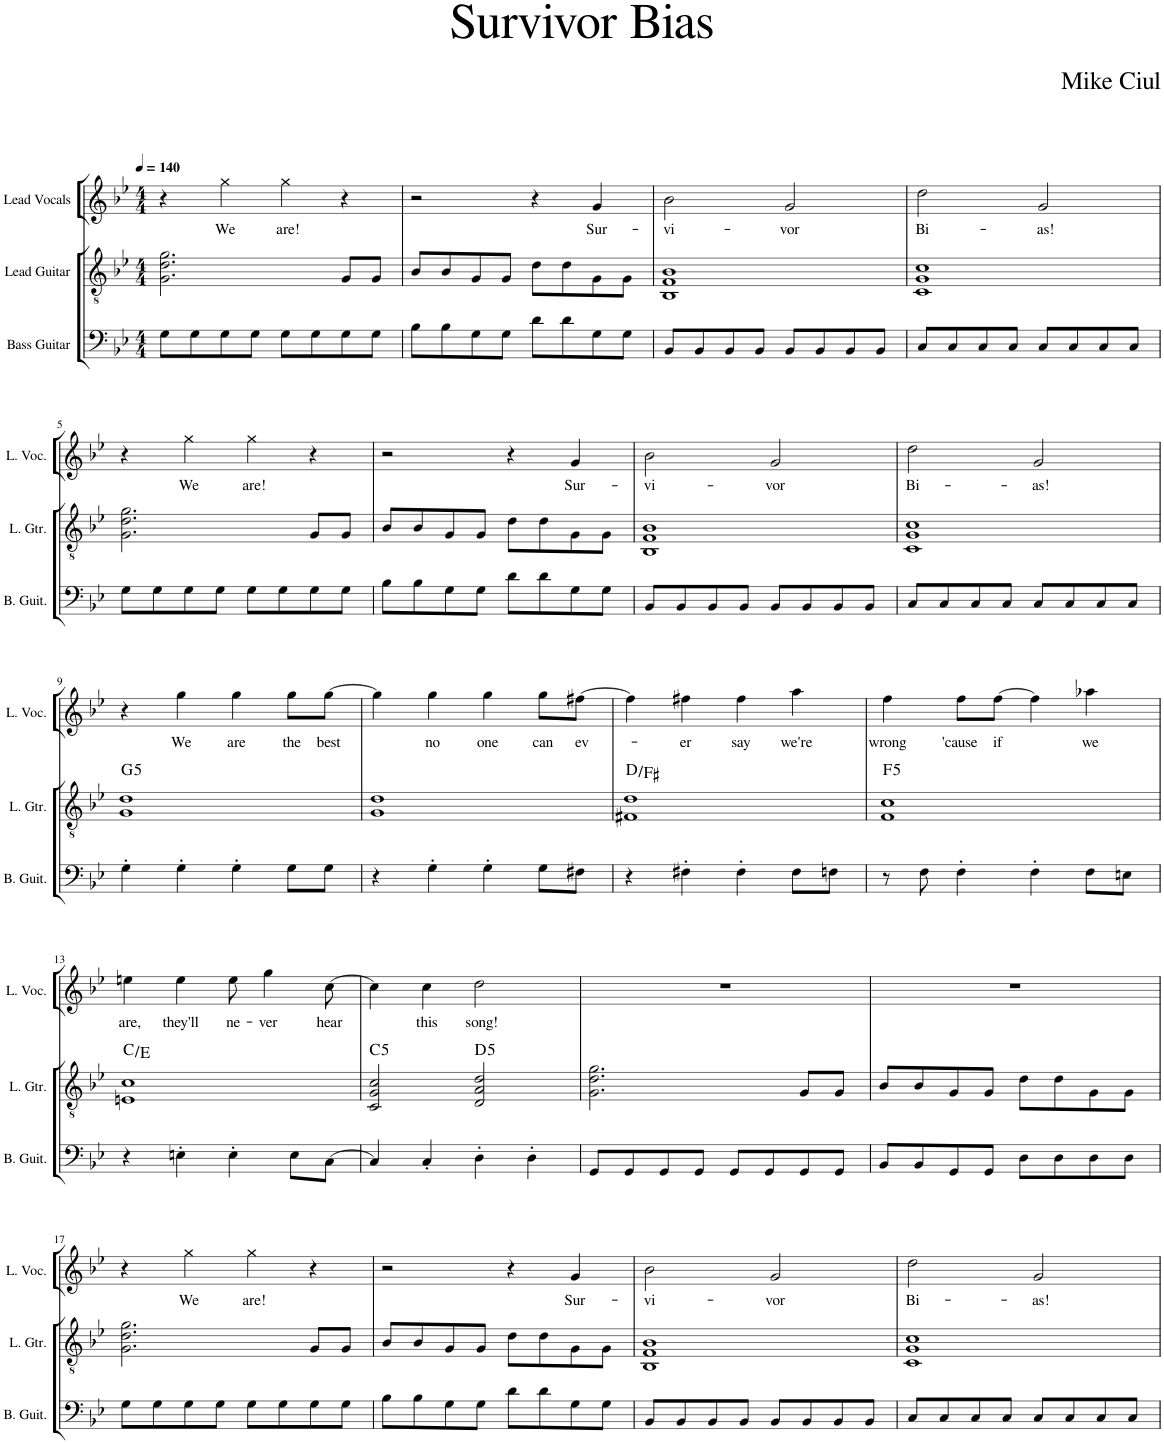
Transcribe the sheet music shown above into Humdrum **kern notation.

**kern	**kern	**harte	**kern	**text
*part3	*part2	*part2	*part1	*part1
*staff3	*staff2	*	*staff1	*staff1
*I"Bass Guitar	*I"Lead Guitar	*	*I"Lead Vocals	*
*I'B. Guit.	*I'L. Gtr.	*	*I'L. Voc.	*
*clefF4	*clefGv2	*	*clefG2	*
*Trd7c12	*	*	*	*
*k[b-e-]	*k[b-e-]	*	*k[b-e-]	*
*M4/4	*M4/4	*	*M4/4	*
*MM140	*MM140	*	*MM140	*
=1	=1	=1	=1	=1
8G\L	2.G\ 2.d\ 2.g\	.	4r	.
8G\	.	.	.	.
!	!	!	!	!LO:LY:b
8G\	.	.	4gg\	We
8G\J	.	.	.	.
!	!	!	!	!LO:LY:b
8G\L	.	.	4gg\	are!
8G\	.	.	.	.
8G\	8G/L	.	4r	.
8G\J	8G/J	.	.	.
=2	=2	=2	=2	=2
8B-\L	8B-/L	.	2r	.
8B-\	8B-/	.	.	.
8G\	8G/	.	.	.
8G\J	8G/J	.	.	.
8d\L	8d\L	.	4r	.
8d\	8d\	.	.	.
!	!	!	!	!LO:LY:b
8G\	8G\	.	4g/	Sur-
8G\J	8G\J	.	.	.
=3	=3	=3	=3	=3
!	!	!	!	!LO:LY:b
8BB-/L	1BB- 1F 1B-	.	2b-\	-vi-
8BB-/	.	.	.	.
8BB-/	.	.	.	.
8BB-/J	.	.	.	.
!	!	!	!	!LO:LY:b
8BB-/L	.	.	2g/	-vor
8BB-/	.	.	.	.
8BB-/	.	.	.	.
8BB-/J	.	.	.	.
=4	=4	=4	=4	=4
!	!	!	!	!LO:LY:b
8C/L	1C 1G 1c	.	2dd\	Bi-
8C/	.	.	.	.
8C/	.	.	.	.
8C/J	.	.	.	.
!	!	!	!	!LO:LY:b
8C/L	.	.	2g/	-as!
8C/	.	.	.	.
8C/	.	.	.	.
8C/J	.	.	.	.
!!LO:LB:g=z
=5	=5	=5	=5	=5
8G\L	2.G\ 2.d\ 2.g\	.	4r	.
8G\	.	.	.	.
!	!	!	!	!LO:LY:b
8G\	.	.	4gg\	We
8G\J	.	.	.	.
!	!	!	!	!LO:LY:b
8G\L	.	.	4gg\	are!
8G\	.	.	.	.
8G\	8G/L	.	4r	.
8G\J	8G/J	.	.	.
=6	=6	=6	=6	=6
8B-\L	8B-/L	.	2r	.
8B-\	8B-/	.	.	.
8G\	8G/	.	.	.
8G\J	8G/J	.	.	.
8d\L	8d\L	.	4r	.
8d\	8d\	.	.	.
!	!	!	!	!LO:LY:b
8G\	8G\	.	4g/	Sur-
8G\J	8G\J	.	.	.
=7	=7	=7	=7	=7
!	!	!	!	!LO:LY:b
8BB-/L	1BB- 1F 1B-	.	2b-\	-vi-
8BB-/	.	.	.	.
8BB-/	.	.	.	.
8BB-/J	.	.	.	.
!	!	!	!	!LO:LY:b
8BB-/L	.	.	2g/	-vor
8BB-/	.	.	.	.
8BB-/	.	.	.	.
8BB-/J	.	.	.	.
=8	=8	=8	=8	=8
!	!	!	!	!LO:LY:b
8C/L	1C 1G 1c	.	2dd\	Bi-
8C/	.	.	.	.
8C/	.	.	.	.
8C/J	.	.	.	.
!	!	!	!	!LO:LY:b
8C/L	.	.	2g/	-as!
8C/	.	.	.	.
8C/	.	.	.	.
8C/J	.	.	.	.
!!LO:LB:g=z
=9	=9	=9	=9	=9
!	!	!LO:H:kt=5	!	!
4G'\	1G 1d	G:(1,5)	4r	.
!	!	!	!	!LO:LY:b
4G'\	.	.	4gg\	We
!	!	!	!	!LO:LY:b
4G'\	.	.	4gg\	are
!	!	!	!	!LO:LY:b
8G\L	.	.	8gg\L	the
!	!	!	!	!LO:LY:b
8G\J	.	.	[8gg\J	best
=10	=10	=10	=10	=10
4r	1G 1d	.	4gg\]	.
!	!	!	!	!LO:LY:b
4G'\	.	.	4gg\	no
!	!	!	!	!LO:LY:b
4G'\	.	.	4gg\	one
!	!	!	!	!LO:LY:b
8G\L	.	.	8gg\L	can
!	!	!	!	!LO:LY:b
8F#X\J	.	.	[8ff#X\J	ev-
=11	=11	=11	=11	=11
4r	1F#X 1d	D:maj/3	4ff#\]	.
!	!	!	!	!LO:LY:b
4F#X'\	.	.	4ff#X\	-er
!	!	!	!	!LO:LY:b
4F#'\	.	.	4ff#\	say
!	!	!	!	!LO:LY:b
8F#\L	.	.	4aa\	we're
8Fn\J	.	.	.	.
=12	=12	=12	=12	=12
!	!	!LO:H:kt=5	!	!LO:LY:b
8r	1F 1c	F:(1,5)	4ff\	wrong
8F\	.	.	.	.
!	!	!	!	!LO:LY:b
4F'\	.	.	8ff\L	'cause
!	!	!	!	!LO:LY:b
.	.	.	[8ff\J	if
4F'\	.	.	4ff\]	.
!	!	!	!	!LO:LY:b
8F\L	.	.	4aa-X\	we
8En\J	.	.	.	.
!!LO:LB:g=z
=13	=13	=13	=13	=13
!	!	!	!	!LO:LY:b
4r	1En 1c	C:maj/3	4een\	are,
!	!	!	!	!LO:LY:b
4En'\	.	.	4ee\	they'll
!	!	!	!	!LO:LY:b
4E'\	.	.	8ee\	ne-
!	!	!	!	!LO:LY:b
.	.	.	4gg\	-ver
8E\L	.	.	.	.
!	!	!	!	!LO:LY:b
[8C\J	.	.	[8cc\	hear
=14	=14	=14	=14	=14
!	!	!LO:H:kt=5	!	!
4C/]	2C/ 2G/ 2c/	C:(1,5)	4cc\]	.
!	!	!	!	!LO:LY:b
4C'/	.	.	4cc\	this
!	!	!LO:H:kt=5	!	!LO:LY:b
4D'\	2D/ 2A/ 2d/	D:(1,5)	2dd\	song!
4D'\	.	.	.	.
=15	=15	=15	=15	=15
8GG/L	2.G\ 2.d\ 2.g\	.	1r	.
8GG/	.	.	.	.
8GG/	.	.	.	.
8GG/J	.	.	.	.
8GG/L	.	.	.	.
8GG/	.	.	.	.
8GG/	8G/L	.	.	.
8GG/J	8G/J	.	.	.
=16	=16	=16	=16	=16
8BB-/L	8B-/L	.	1r	.
8BB-/	8B-/	.	.	.
8GG/	8G/	.	.	.
8GG/J	8G/J	.	.	.
8D\L	8d\L	.	.	.
8D\	8d\	.	.	.
8D\	8G\	.	.	.
8D\J	8G\J	.	.	.
!!LO:LB:g=z
=17	=17	=17	=17	=17
8G\L	2.G\ 2.d\ 2.g\	.	4r	.
8G\	.	.	.	.
!	!	!	!	!LO:LY:b
8G\	.	.	4gg\	We
8G\J	.	.	.	.
!	!	!	!	!LO:LY:b
8G\L	.	.	4gg\	are!
8G\	.	.	.	.
8G\	8G/L	.	4r	.
8G\J	8G/J	.	.	.
=18	=18	=18	=18	=18
8B-\L	8B-/L	.	2r	.
8B-\	8B-/	.	.	.
8G\	8G/	.	.	.
8G\J	8G/J	.	.	.
8d\L	8d\L	.	4r	.
8d\	8d\	.	.	.
!	!	!	!	!LO:LY:b
8G\	8G\	.	4g/	Sur-
8G\J	8G\J	.	.	.
=19	=19	=19	=19	=19
!	!	!	!	!LO:LY:b
8BB-/L	1BB- 1F 1B-	.	2b-\	-vi-
8BB-/	.	.	.	.
8BB-/	.	.	.	.
8BB-/J	.	.	.	.
!	!	!	!	!LO:LY:b
8BB-/L	.	.	2g/	-vor
8BB-/	.	.	.	.
8BB-/	.	.	.	.
8BB-/J	.	.	.	.
=20	=20	=20	=20	=20
!	!	!	!	!LO:LY:b
8C/L	1C 1G 1c	.	2dd\	Bi-
8C/	.	.	.	.
8C/	.	.	.	.
8C/J	.	.	.	.
!	!	!	!	!LO:LY:b
8C/L	.	.	2g/	-as!
8C/	.	.	.	.
8C/	.	.	.	.
8C/J	.	.	.	.
=	=	=	=	=
*-	*-	*-	*-	*-
